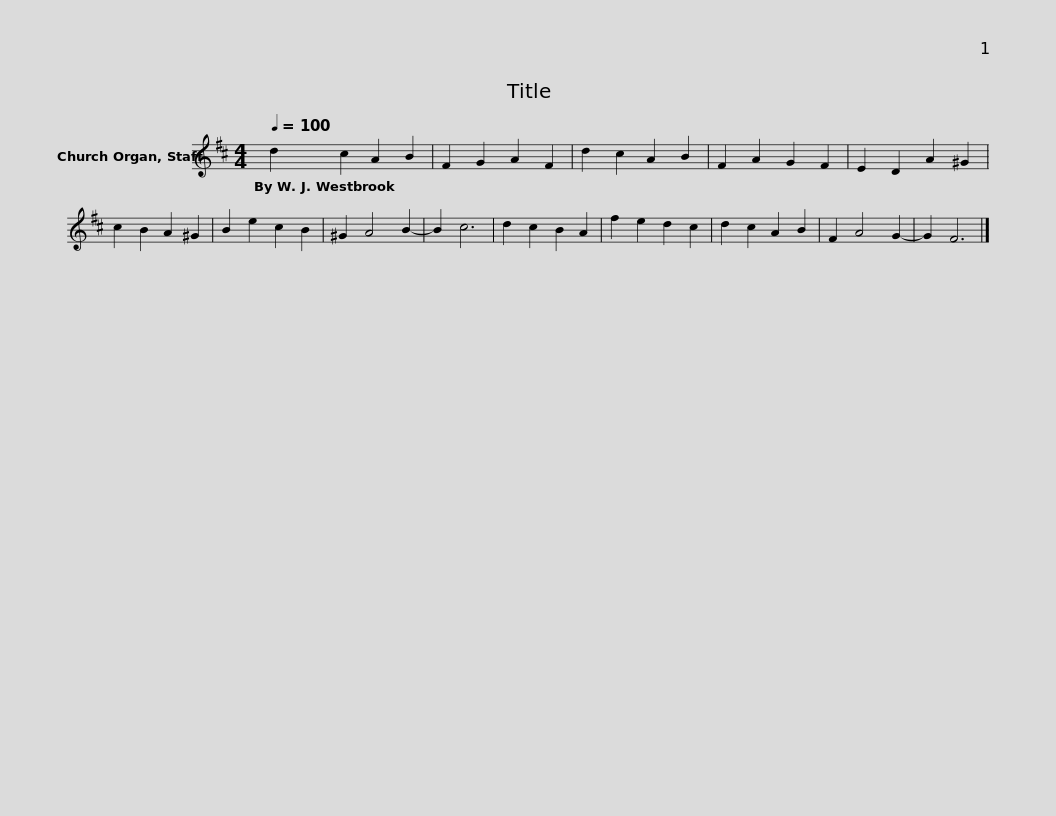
X:1
L:1/8
Q:1/4=100
M:4/4
I:linebreak $
K:D
V:1 treble
V:1
 d2 c2 A2 B2 | F2 G2 A2 F2 | d2 c2 A2 B2 | F2 A2 G2 F2 | E2 D2 A2 ^G2 | %5
 c2 B2 A2 ^G2 | B2 e2 c2 B2 | ^G2 A4 B2- | B2 c6 |$ d2 c2 B2 A2 | %10
 f2 e2 d2 c2 | d2 c2 A2 B2 | F2 A4 G2- | G2 F6 |] %14
